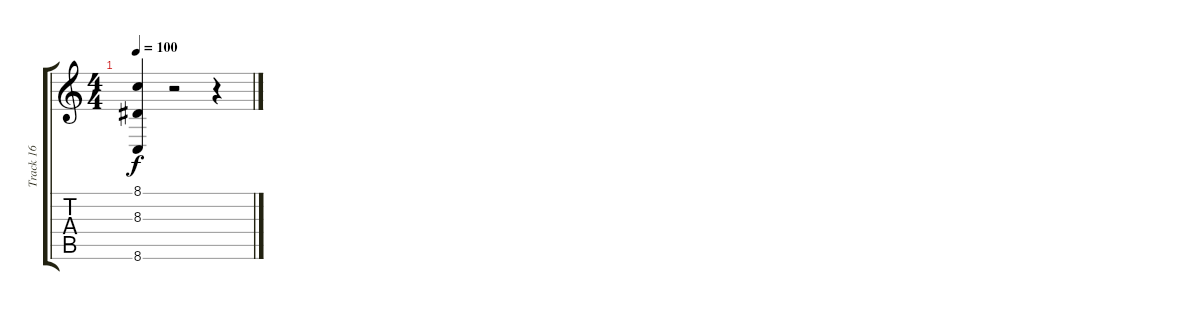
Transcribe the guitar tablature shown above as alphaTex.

\track ("Track 16" "Track 16") {instrument stringensemble1}
\staff {score tabs}
\tuning (E4 B3 G3 D3 A2 E2) {hide}
\ts (4 4)
\tempo 100
\clef g2
\ks c
(8.1{t} 8.3{t} 8.6{t}).4{dy f} r.2 r.4
